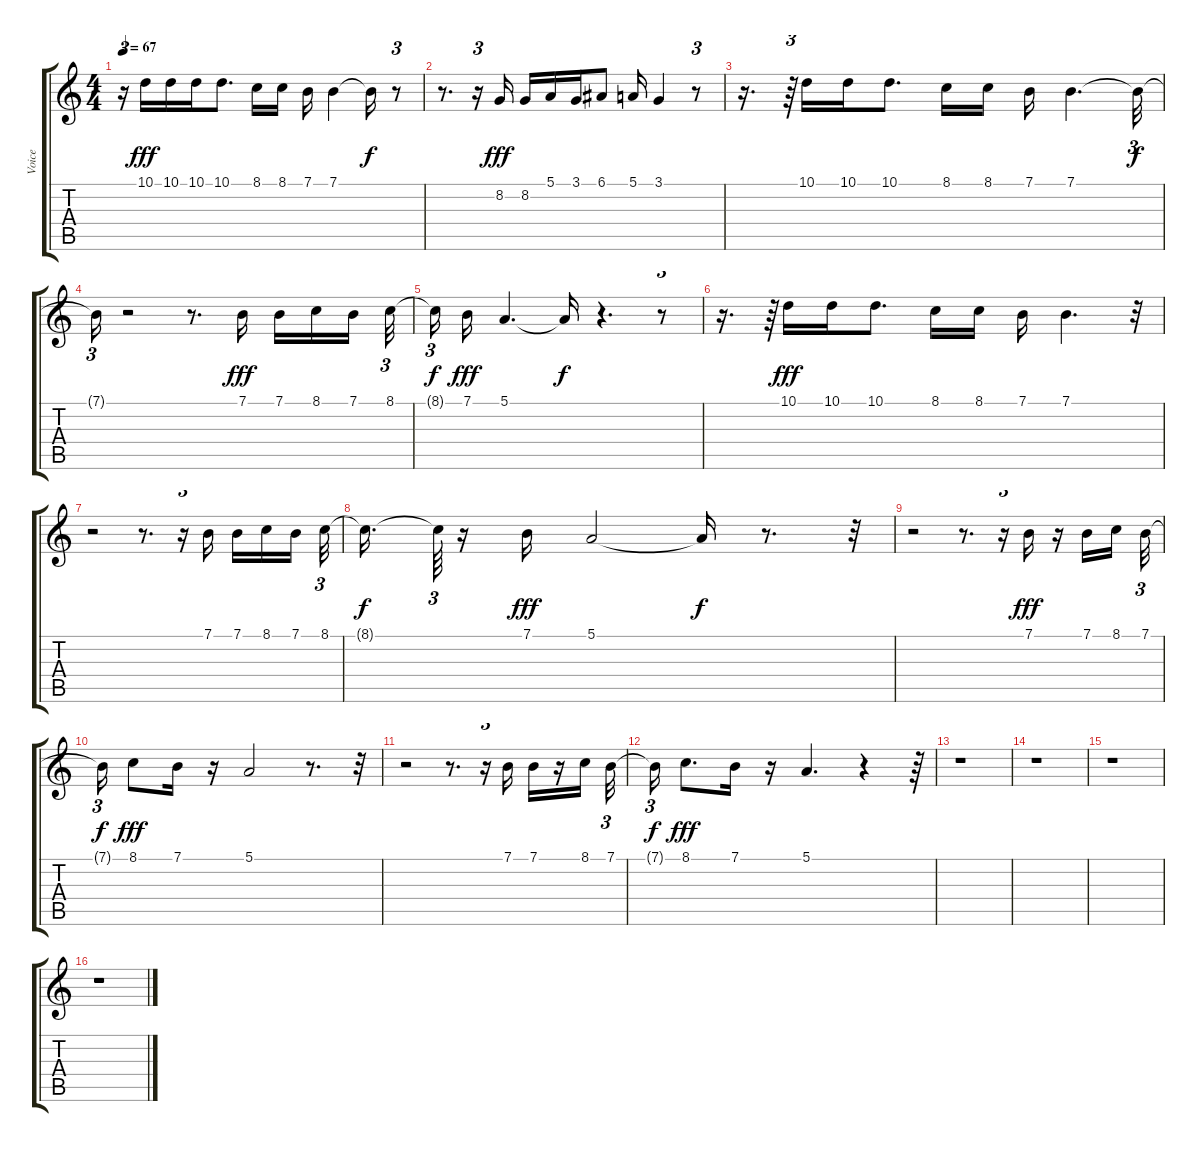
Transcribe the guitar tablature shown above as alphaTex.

\track ("Voice" "Voice") {instrument flute}
\staff {score tabs}
\tuning (E4 B3 G3 D3 A2 E2) {hide}
\ts (4 4)
\tempo 67
\clef g2
\ks c
r.16{tu (3 2) dy f} 10.1.16{dy fff} 10.1.16 10.1.16 10.1.8{d} 8.1.16 8.1.16 7.1.16 7.1.4 7.1{t}.16{dy f} r.8{tu (3 2)} |
r.8{d} r.16{tu (3 2)} 8.2.16{dy fff} 8.2.16 5.1.16 3.1.16 6.1.8 5.1.16 3.1.4 r.8{tu (3 2)} |
r.16{d} r.64{tu (3 2)} 10.1.16 10.1.16 10.1.8{d} 8.1.16 8.1.16 7.1.16 7.1.4{d} 7.1{t}.32{tu (3 2) dy f} |
7.1{t}.16{tu (3 2)} r.2 r.8{d} 7.1.16{dy fff} 7.1.16 8.1.16 7.1.16{beam splitsecondary} 8.1.32{tu (3 2)} |
8.1{t}.16{tu (3 2) dy f} 7.1.16{dy fff} 5.1.4{d} 5.1{t}.16{dy f} r.4{d} r.8{tu (3 2)} |
r.16{d} r.64{tu (3 2)} 10.1.16{dy fff} 10.1.16 10.1.8{d} 8.1.16 8.1.16 7.1.16 7.1.4{d} r.32{tu (3 2)} |
r.2 r.8{d} r.16{tu (3 2)} 7.1.16 7.1.16 8.1.16 7.1.16{beam splitsecondary} 8.1.32{tu (3 2)} |
8.1{t}.16{d dy f} 8.1{t}.64{tu (3 2)} r.16 7.1.16{dy fff} 5.1.2 5.1{t}.16{dy f} r.8{d} r.32{tu (3 2)} |
r.2 r.8{d} r.16{tu (3 2)} 7.1.16{dy fff} r.16 7.1.16 8.1.16{beam splitsecondary} 7.1.32{tu (3 2)} |
7.1{t}.16{tu (3 2) dy f} 8.1.8{dy fff} 7.1.16 r.16 5.1.2 r.8{d} r.32{tu (3 2)} |
r.2 r.8{d} r.16{tu (3 2)} 7.1.16 7.1.16 r.16 8.1.16 7.1.32{tu (3 2)} |
7.1{t}.16{tu (3 2) dy f} 8.1.8{d dy fff} 7.1.16 r.16 5.1.4{d} r.4 r.64 |
r.1 |
r.1 |
r.1 |
r.1
